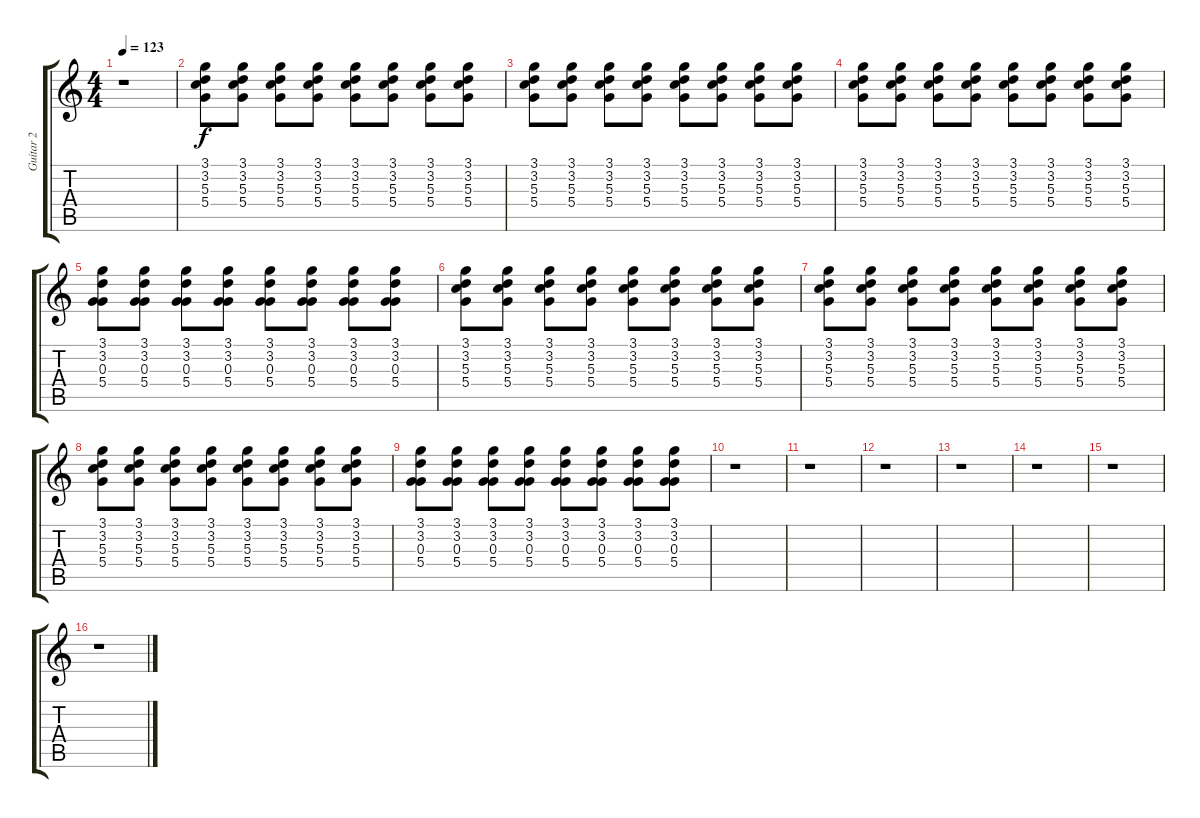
\track ("Guitar 2" "Guitar 2") {instrument distortionguitar}
\staff {score tabs}
\tuning (E4 B3 G3 D3 A2 E2) {hide}
\ts (4 4)
\tempo 123
\clef g2
\ks c
r.1{dy f instrument distortionguitar} |
(3.1 3.2 5.3 5.4).8 (3.1 3.2 5.3 5.4).8 (3.1 3.2 5.3 5.4).8 (3.1 3.2 5.3 5.4).8 (3.1 3.2 5.3 5.4).8 (3.1 3.2 5.3 5.4).8 (3.1 3.2 5.3 5.4).8 (3.1 3.2 5.3 5.4).8 |
(3.1 3.2 5.3 5.4).8 (3.1 3.2 5.3 5.4).8 (3.1 3.2 5.3 5.4).8 (3.1 3.2 5.3 5.4).8 (3.1 3.2 5.3 5.4).8 (3.1 3.2 5.3 5.4).8 (3.1 3.2 5.3 5.4).8 (3.1 3.2 5.3 5.4).8 |
(3.1 3.2 5.3 5.4).8 (3.1 3.2 5.3 5.4).8 (3.1 3.2 5.3 5.4).8 (3.1 3.2 5.3 5.4).8 (3.1 3.2 5.3 5.4).8 (3.1 3.2 5.3 5.4).8 (3.1 3.2 5.3 5.4).8 (3.1 3.2 5.3 5.4).8 |
(3.1 3.2 0.3 5.4).8 (3.1 3.2 0.3 5.4).8 (3.1 3.2 0.3 5.4).8 (3.1 3.2 0.3 5.4).8 (3.1 3.2 0.3 5.4).8 (3.1 3.2 0.3 5.4).8 (3.1 3.2 0.3 5.4).8 (3.1 3.2 0.3 5.4).8 |
(3.1 3.2 5.3 5.4).8 (3.1 3.2 5.3 5.4).8 (3.1 3.2 5.3 5.4).8 (3.1 3.2 5.3 5.4).8 (3.1 3.2 5.3 5.4).8 (3.1 3.2 5.3 5.4).8 (3.1 3.2 5.3 5.4).8 (3.1 3.2 5.3 5.4).8 |
(3.1 3.2 5.3 5.4).8 (3.1 3.2 5.3 5.4).8 (3.1 3.2 5.3 5.4).8 (3.1 3.2 5.3 5.4).8 (3.1 3.2 5.3 5.4).8 (3.1 3.2 5.3 5.4).8 (3.1 3.2 5.3 5.4).8 (3.1 3.2 5.3 5.4).8 |
(3.1 3.2 5.3 5.4).8 (3.1 3.2 5.3 5.4).8 (3.1 3.2 5.3 5.4).8 (3.1 3.2 5.3 5.4).8 (3.1 3.2 5.3 5.4).8 (3.1 3.2 5.3 5.4).8 (3.1 3.2 5.3 5.4).8 (3.1 3.2 5.3 5.4).8 |
(3.1 3.2 0.3 5.4).8 (3.1 3.2 0.3 5.4).8 (3.1 3.2 0.3 5.4).8 (3.1 3.2 0.3 5.4).8 (3.1 3.2 0.3 5.4).8 (3.1 3.2 0.3 5.4).8 (3.1 3.2 0.3 5.4).8 (3.1 3.2 0.3 5.4).8 |
r.1 |
r.1 |
r.1 |
r.1 |
r.1 |
r.1 |
r.1
